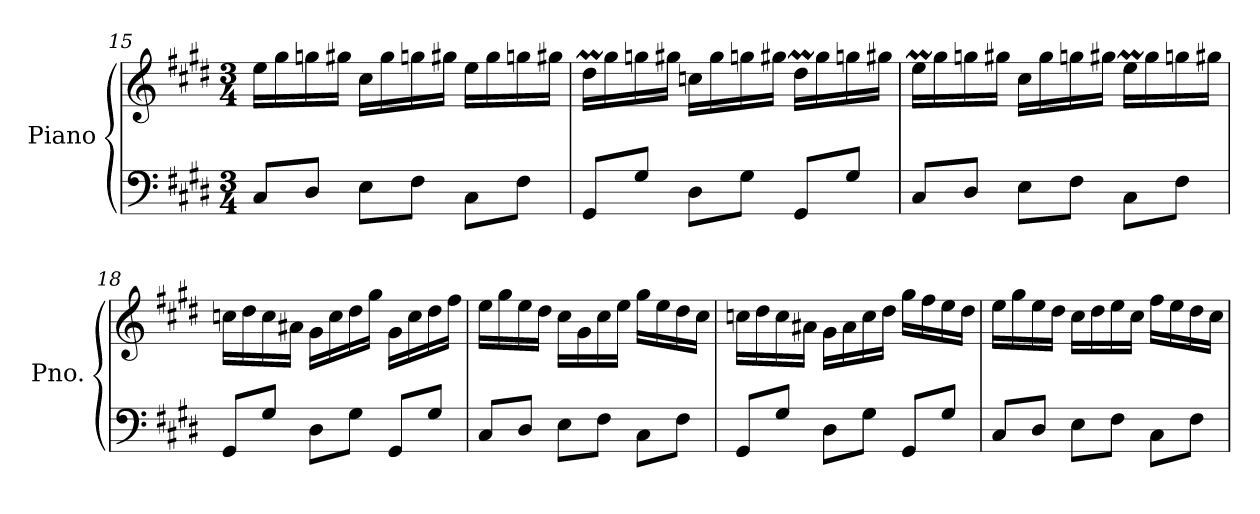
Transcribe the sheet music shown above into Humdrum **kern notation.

**kern	**kern
*part1	*part1
*staff2	*staff1
*I"Piano	*
*I'Pno.	*
!!LO:LB:g=z
*clefF4	*clefG2
*k[f#c#g#d#]	*k[f#c#g#d#]
*M3/4	*M3/4
=15	=15
8C#/L	16ee\LL
.	16gg#\
8D#/J	16ggn\
.	16gg#X\JJ
8E\L	16cc#\LL
.	16gg#\
8F#\J	16ggn\
.	16gg#X\JJ
8C#\L	16ee\LL
.	16gg#\
8F#\J	16ggn\
.	16gg#X\JJ
=16	=16
8GG#/L	16dd#m\LL
.	16gg#\
8G#/J	16ggn\
.	16gg#X\JJ
8D#\L	16ccn\LL
.	16gg#\
8G#\J	16ggn\
.	16gg#X\JJ
8GG#/L	16dd#m\LL
.	16gg#\
8G#/J	16ggn\
.	16gg#X\JJ
!!LO:LB:g=z
=17	=17
8C#/L	16eeM\LL
.	16gg#\
8D#/J	16ggn\
.	16gg#X\JJ
8E\L	16cc#\LL
.	16gg#\
8F#\J	16ggn\
.	16gg#X\JJ
8C#\L	16eeM\LL
.	16gg#\
8F#\J	16ggn\
.	16gg#X\JJ
=18	=18
8GG#/L	16ccn\LL
.	16dd#\
8G#/J	16cc\
.	16a#X\JJ
8D#\L	16g#\LL
.	16cc\
8G#\J	16dd#\
.	16gg#\JJ
8GG#/L	16g#\LL
.	16cc\
8G#/J	16dd#\
.	16ff#\JJ
=19	=19
8C#/L	16ee\LL
.	16gg#\
8D#/J	16ee\
.	16dd#\JJ
8E\L	16cc#\LL
.	16g#\
8F#\J	16cc#\
.	16ee\JJ
8C#\L	16gg#\LL
.	16ee\
8F#\J	16dd#\
.	16cc#\JJ
!!LO:PB:g=z
=20	=20
8GG#/L	16ccn\LL
.	16dd#\
8G#/J	16cc\
.	16a#X\JJ
8D#\L	16g#\LL
.	16a#\
8G#\J	16cc\
.	16dd#\JJ
8GG#/L	16gg#\LL
.	16ff#\
8G#/J	16ee\
.	16dd#\JJ
=21	=21
8C#/L	16ee\LL
.	16gg#\
8D#/J	16ee\
.	16dd#\JJ
8E\L	16cc#\LL
.	16dd#\
8F#\J	16ee\
.	16cc#\JJ
8C#\L	16ff#\LL
.	16ee\
8F#\J	16dd#\
.	16cc#\JJ
=	=
*-	*-
